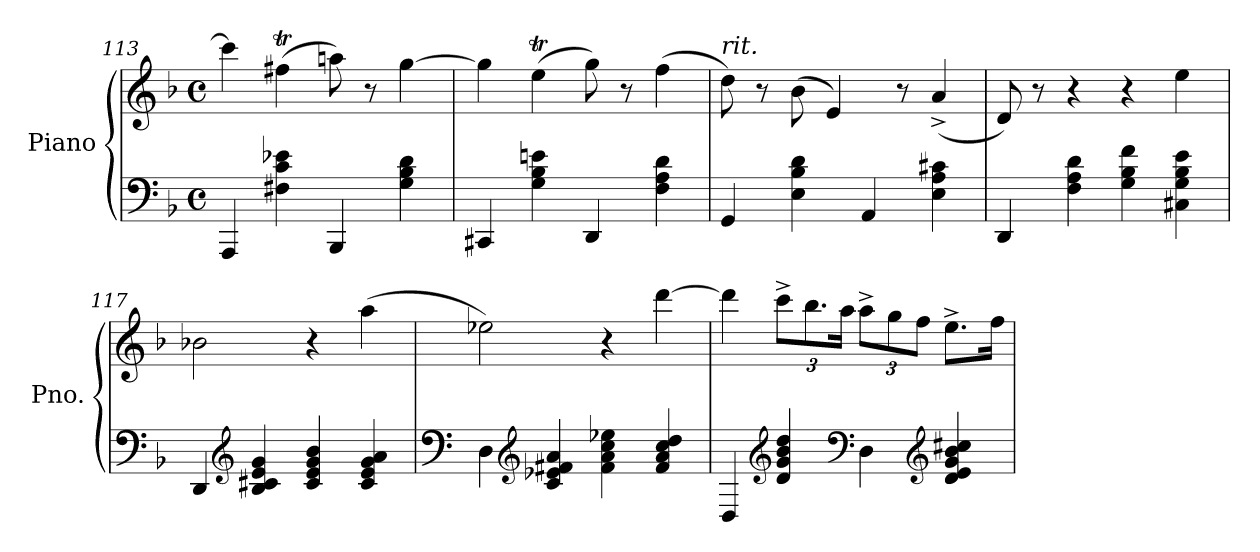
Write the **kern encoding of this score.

**kern	**kern
*part1	*part1
*staff2	*staff1
*I"Piano	*
*I'Pno.	*
*clefF4	*clefG2
*k[b-]	*k[b-]
*M4/4	*M4/4
*met(c)	*met(c)
=113	=113
4AAA/	4ccc\]
4F#X\ 4c\ 4e-X\	(>4ff#Xt\
4BBB-/	8aan\)
.	8r
4G\ 4B-\ 4d\	[4gg\
=114	=114
4CC#X/	4gg\]
4G\ 4B-\ 4en\	(>4eet\
4DD/	8gg\)
.	8r
4F\ 4A\ 4d\	(>4ff\
!!LO:PB:g=z
=115	=115
!	!LO:TX:a:i:t=rit.
4GG/	8dd\)
.	8r
4E\ 4B-\ 4d\	(>8b-\
.	4e/)
4AA/	.
.	8r
4E\ 4A\ 4c#X\	(<4a^/
=116	=116
4DD/	8d/)
.	8r
4F\ 4A\ 4d\	4r
4G\ 4B-\ 4f\	4r
4C#X\ 4G\ 4B-\ 4e\	4ee\
=117	=117
4DD/	2b-X\
*clefG2	*
4B-/ 4c#X/ 4e/ 4g/	.
4c#/ 4e/ 4g/ 4b-/	4r
4c#/ 4e/ 4g/ 4a/	(>4aa\
=118	=118
*clefF4	*
4D\	2ee-X\)
*clefG2	*
4c/ 4e-X/ 4f#X/ 4a/	.
4f#\ 4a\ 4cc\ 4ee-X\	4r
4f#/ 4a/ 4cc/ 4dd/	[4ddd\
!!LO:LB:g=z
=119	=119
4D/	4ddd\]
*clefG2	*
*	*Xbrackettup
4d/ 4g/ 4b-/ 4dd/	12ccc^\L
.	12.bb-\
.	24aa\Jk
*clefF4	*
4D\	12aa^\L
.	12gg\
.	12ff\J
*clefG2	*
4d/ 4e/ 4g/ 4b-/ 4cc#X/	8.ee^\L
.	16ff\Jk
=	=
*-	*-
